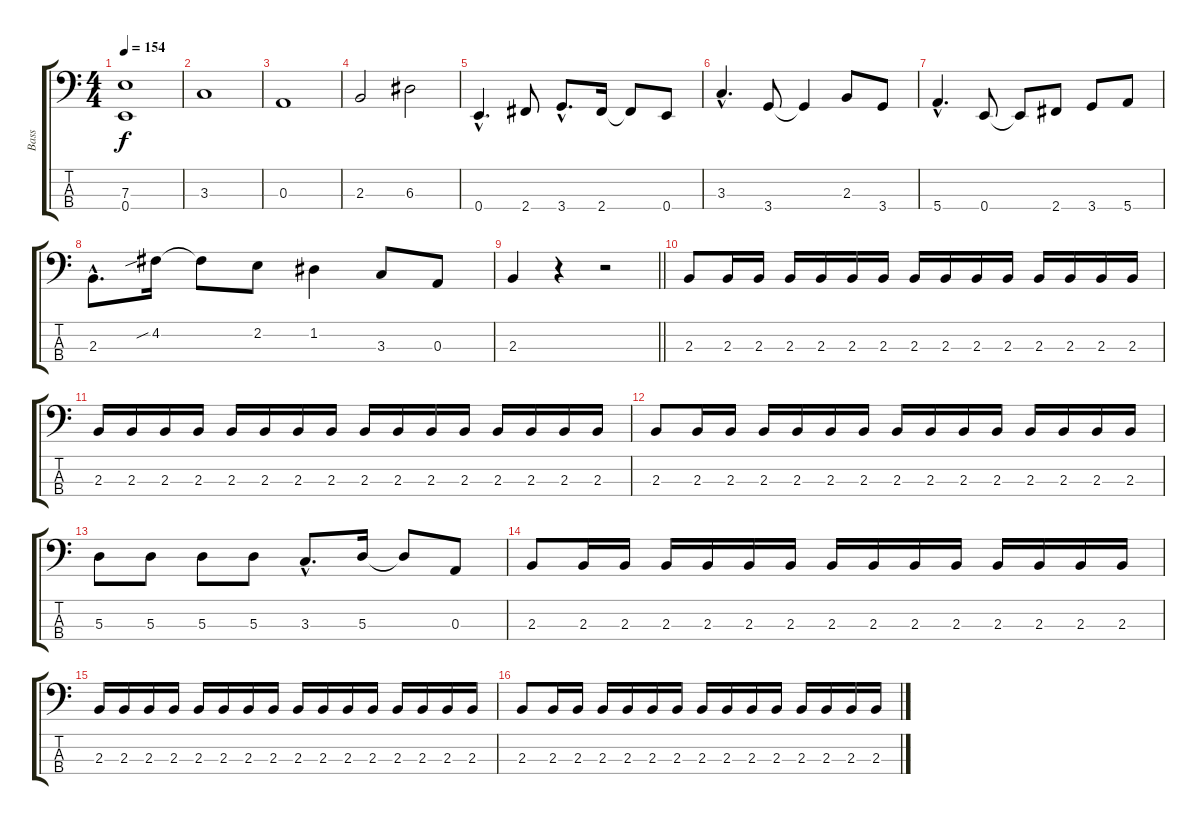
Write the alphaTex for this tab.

\track ("Bass" "Bass") {instrument electricbasspick}
\staff {score tabs}
\tuning (G2 D2 A1 E1) {hide}
\ts (4 4)
\tempo 154
\clef f4
\ks c
(7.3 0.4).1{dy f} |
3.3.1 |
0.3.1 |
2.3.2 6.3.2 |
0.4{hac}.4{d} 2.4.8 3.4{hac}.8{d} 2.4.16 2.4{t}.8 0.4.8 |
3.3{hac}.4{d} 3.4.8 3.4{t}.4 2.3.8 3.4.8 |
5.4{hac}.4{d} 0.4.8 0.4{t}.8 2.4.8 3.4.8 5.4.8 |
2.3{hac}.8{d} 4.2{sib}.16 4.2{t}.8 2.2.8 1.2.4 3.3.8 0.3.8 |
\barLineRight lightlight
2.3.4 r.4 r.2 |
2.3.8 2.3.16 2.3.16 2.3.16 2.3.16 2.3.16 2.3.16 2.3.16 2.3.16 2.3.16 2.3.16 2.3.16 2.3.16 2.3.16 2.3.16 |
2.3.16 2.3.16 2.3.16 2.3.16 2.3.16 2.3.16 2.3.16 2.3.16 2.3.16 2.3.16 2.3.16 2.3.16 2.3.16 2.3.16 2.3.16 2.3.16 |
2.3.8 2.3.16 2.3.16 2.3.16 2.3.16 2.3.16 2.3.16 2.3.16 2.3.16 2.3.16 2.3.16 2.3.16 2.3.16 2.3.16 2.3.16 |
5.3.8 5.3.8 5.3.8 5.3.8 3.3{hac}.8{d} 5.3.16 5.3{t}.8 0.3.8 |
2.3.8 2.3.16 2.3.16 2.3.16 2.3.16 2.3.16 2.3.16 2.3.16 2.3.16 2.3.16 2.3.16 2.3.16 2.3.16 2.3.16 2.3.16 |
2.3.16 2.3.16 2.3.16 2.3.16 2.3.16 2.3.16 2.3.16 2.3.16 2.3.16 2.3.16 2.3.16 2.3.16 2.3.16 2.3.16 2.3.16 2.3.16 |
2.3.8 2.3.16 2.3.16 2.3.16 2.3.16 2.3.16 2.3.16 2.3.16 2.3.16 2.3.16 2.3.16 2.3.16 2.3.16 2.3.16 2.3.16
